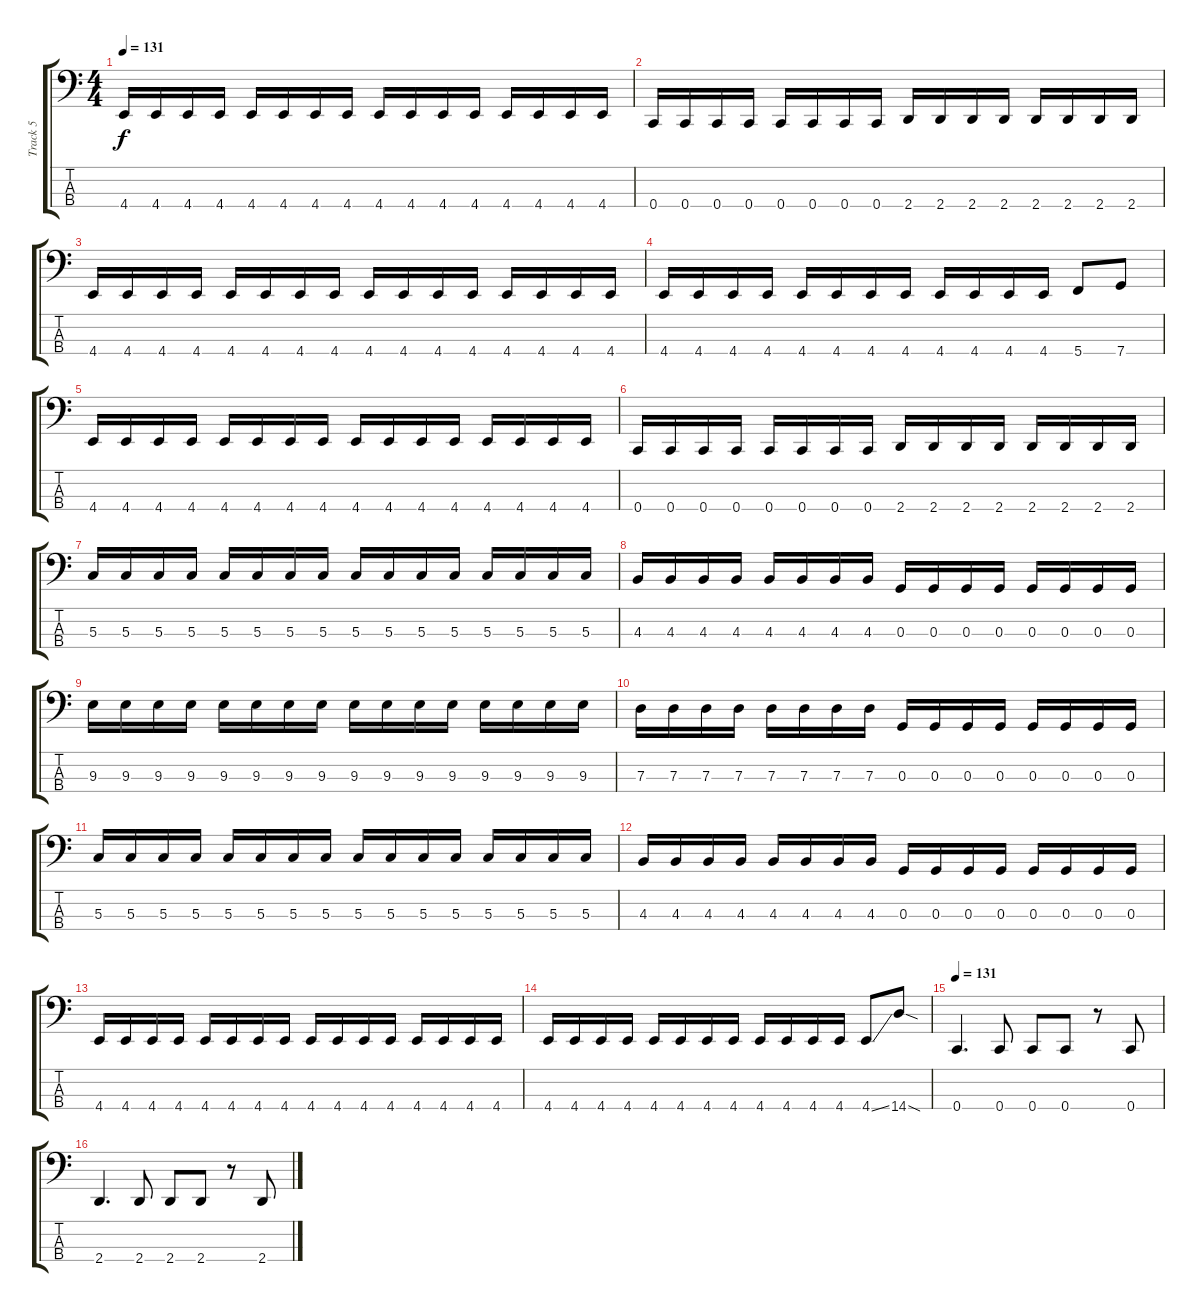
\track ("Track 5" "Track 5") {instrument electricbasspick}
\staff {score tabs}
\tuning (F2 C2 G1 C1) {hide}
\ts (4 4)
\tempo 131
\clef f4
\ks c
4.4.16{dy f} 4.4.16 4.4.16 4.4.16 4.4.16 4.4.16 4.4.16 4.4.16 4.4.16 4.4.16 4.4.16 4.4.16 4.4.16 4.4.16 4.4.16 4.4.16 |
0.4.16 0.4.16 0.4.16 0.4.16 0.4.16 0.4.16 0.4.16 0.4.16 2.4.16 2.4.16 2.4.16 2.4.16 2.4.16 2.4.16 2.4.16 2.4.16 |
4.4.16 4.4.16 4.4.16 4.4.16 4.4.16 4.4.16 4.4.16 4.4.16 4.4.16 4.4.16 4.4.16 4.4.16 4.4.16 4.4.16 4.4.16 4.4.16 |
4.4.16 4.4.16 4.4.16 4.4.16 4.4.16 4.4.16 4.4.16 4.4.16 4.4.16 4.4.16 4.4.16 4.4.16 5.4.8 7.4.8 |
4.4.16 4.4.16 4.4.16 4.4.16 4.4.16 4.4.16 4.4.16 4.4.16 4.4.16 4.4.16 4.4.16 4.4.16 4.4.16 4.4.16 4.4.16 4.4.16 |
0.4.16 0.4.16 0.4.16 0.4.16 0.4.16 0.4.16 0.4.16 0.4.16 2.4.16 2.4.16 2.4.16 2.4.16 2.4.16 2.4.16 2.4.16 2.4.16 |
5.3.16 5.3.16 5.3.16 5.3.16 5.3.16 5.3.16 5.3.16 5.3.16 5.3.16 5.3.16 5.3.16 5.3.16 5.3.16 5.3.16 5.3.16 5.3.16 |
4.3.16 4.3.16 4.3.16 4.3.16 4.3.16 4.3.16 4.3.16 4.3.16 0.3.16 0.3.16 0.3.16 0.3.16 0.3.16 0.3.16 0.3.16 0.3.16 |
9.3.16 9.3.16 9.3.16 9.3.16 9.3.16 9.3.16 9.3.16 9.3.16 9.3.16 9.3.16 9.3.16 9.3.16 9.3.16 9.3.16 9.3.16 9.3.16 |
7.3.16 7.3.16 7.3.16 7.3.16 7.3.16 7.3.16 7.3.16 7.3.16 0.3.16 0.3.16 0.3.16 0.3.16 0.3.16 0.3.16 0.3.16 0.3.16 |
5.3.16 5.3.16 5.3.16 5.3.16 5.3.16 5.3.16 5.3.16 5.3.16 5.3.16 5.3.16 5.3.16 5.3.16 5.3.16 5.3.16 5.3.16 5.3.16 |
4.3.16 4.3.16 4.3.16 4.3.16 4.3.16 4.3.16 4.3.16 4.3.16 0.3.16 0.3.16 0.3.16 0.3.16 0.3.16 0.3.16 0.3.16 0.3.16 |
4.4.16 4.4.16 4.4.16 4.4.16 4.4.16 4.4.16 4.4.16 4.4.16 4.4.16 4.4.16 4.4.16 4.4.16 4.4.16 4.4.16 4.4.16 4.4.16 |
4.4.16 4.4.16 4.4.16 4.4.16 4.4.16 4.4.16 4.4.16 4.4.16 4.4.16 4.4.16 4.4.16 4.4.16 4.4{ss}.8 14.4{sod}.8 |
\tempo 131
0.4.4{d} 0.4.8 0.4.8 0.4.8 r.8 0.4.8 |
2.4.4{d} 2.4.8 2.4.8 2.4.8 r.8 2.4.8
